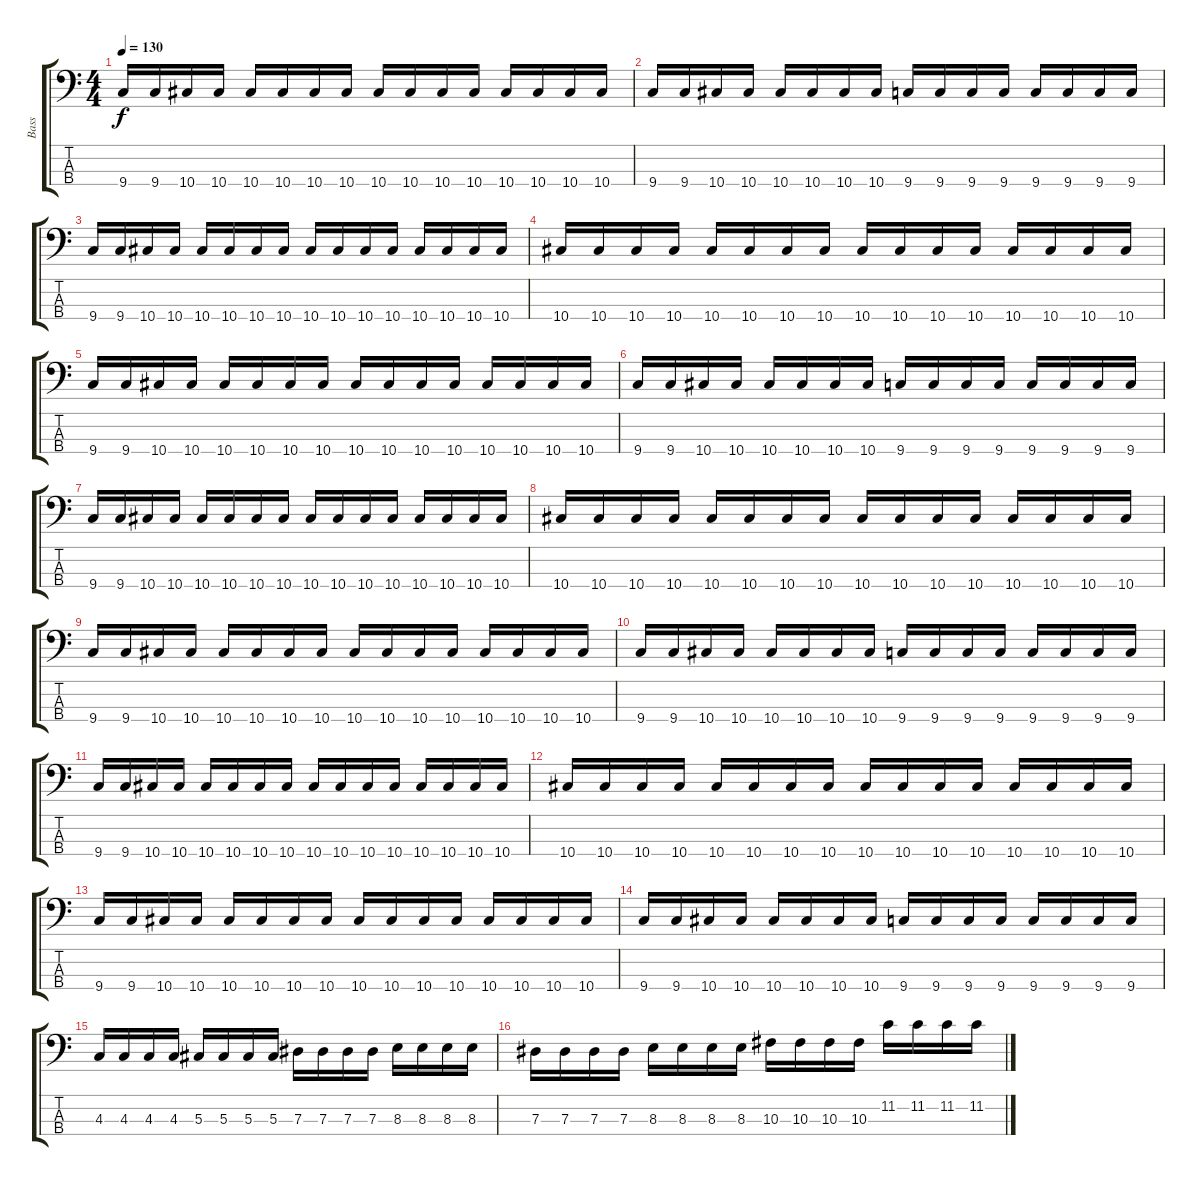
\track ("Bass" "Bass") {instrument electricbassfinger}
\staff {score tabs}
\tuning (Gb2 Db2 Ab1 Eb1) {hide}
\ts (4 4)
\tempo 130
\clef f4
\ks c
9.4.16{dy f} 9.4.16 10.4.16 10.4.16 10.4.16 10.4.16 10.4.16 10.4.16 10.4.16 10.4.16 10.4.16 10.4.16 10.4.16 10.4.16 10.4.16 10.4.16 |
9.4.16 9.4.16 10.4.16 10.4.16 10.4.16 10.4.16 10.4.16 10.4.16 9.4.16 9.4.16 9.4.16 9.4.16 9.4.16 9.4.16 9.4.16 9.4.16 |
9.4.16 9.4.16 10.4.16 10.4.16 10.4.16 10.4.16 10.4.16 10.4.16 10.4.16 10.4.16 10.4.16 10.4.16 10.4.16 10.4.16 10.4.16 10.4.16 |
10.4.16 10.4.16 10.4.16 10.4.16 10.4.16 10.4.16 10.4.16 10.4.16 10.4.16 10.4.16 10.4.16 10.4.16 10.4.16 10.4.16 10.4.16 10.4.16 |
9.4.16 9.4.16 10.4.16 10.4.16 10.4.16 10.4.16 10.4.16 10.4.16 10.4.16 10.4.16 10.4.16 10.4.16 10.4.16 10.4.16 10.4.16 10.4.16 |
9.4.16 9.4.16 10.4.16 10.4.16 10.4.16 10.4.16 10.4.16 10.4.16 9.4.16 9.4.16 9.4.16 9.4.16 9.4.16 9.4.16 9.4.16 9.4.16 |
9.4.16 9.4.16 10.4.16 10.4.16 10.4.16 10.4.16 10.4.16 10.4.16 10.4.16 10.4.16 10.4.16 10.4.16 10.4.16 10.4.16 10.4.16 10.4.16 |
10.4.16 10.4.16 10.4.16 10.4.16 10.4.16 10.4.16 10.4.16 10.4.16 10.4.16 10.4.16 10.4.16 10.4.16 10.4.16 10.4.16 10.4.16 10.4.16 |
9.4.16 9.4.16 10.4.16 10.4.16 10.4.16 10.4.16 10.4.16 10.4.16 10.4.16 10.4.16 10.4.16 10.4.16 10.4.16 10.4.16 10.4.16 10.4.16 |
9.4.16 9.4.16 10.4.16 10.4.16 10.4.16 10.4.16 10.4.16 10.4.16 9.4.16 9.4.16 9.4.16 9.4.16 9.4.16 9.4.16 9.4.16 9.4.16 |
9.4.16 9.4.16 10.4.16 10.4.16 10.4.16 10.4.16 10.4.16 10.4.16 10.4.16 10.4.16 10.4.16 10.4.16 10.4.16 10.4.16 10.4.16 10.4.16 |
10.4.16 10.4.16 10.4.16 10.4.16 10.4.16 10.4.16 10.4.16 10.4.16 10.4.16 10.4.16 10.4.16 10.4.16 10.4.16 10.4.16 10.4.16 10.4.16 |
9.4.16 9.4.16 10.4.16 10.4.16 10.4.16 10.4.16 10.4.16 10.4.16 10.4.16 10.4.16 10.4.16 10.4.16 10.4.16 10.4.16 10.4.16 10.4.16 |
9.4.16 9.4.16 10.4.16 10.4.16 10.4.16 10.4.16 10.4.16 10.4.16 9.4.16 9.4.16 9.4.16 9.4.16 9.4.16 9.4.16 9.4.16 9.4.16 |
4.3.16 4.3.16 4.3.16 4.3.16 5.3.16 5.3.16 5.3.16 5.3.16 7.3.16 7.3.16 7.3.16 7.3.16 8.3.16 8.3.16 8.3.16 8.3.16 |
7.3.16 7.3.16 7.3.16 7.3.16 8.3.16 8.3.16 8.3.16 8.3.16 10.3.16 10.3.16 10.3.16 10.3.16 11.2.16 11.2.16 11.2.16 11.2.16
